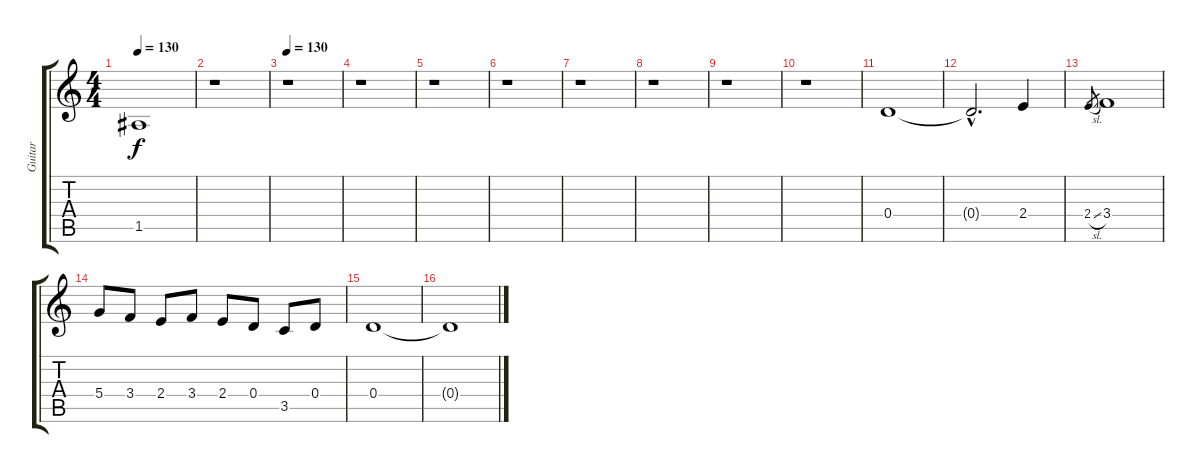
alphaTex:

\track ("Guitar" "Guitar") {instrument acousticguitarsteel}
\staff {score tabs}
\tuning (E4 B3 G3 D3 A2 E2) {hide}
\ts (4 4)
\tempo 130
\clef g2
\ks c
1.5.1{dy f} |
r.1 |
\tempo 130
r.1 |
r.1 |
r.1 |
r.1 |
r.1 |
r.1 |
r.1 |
r.1 |
0.4.1{instrument acousticguitarsteel} |
0.4{hac t}.2{d} 2.4.4 |
2.4{sl}.8{gr} 3.4.1 |
5.4.8 3.4.8 2.4.8 3.4.8 2.4.8 0.4.8 3.5.8 0.4.8 |
0.4.1 |
0.4{t}.1
